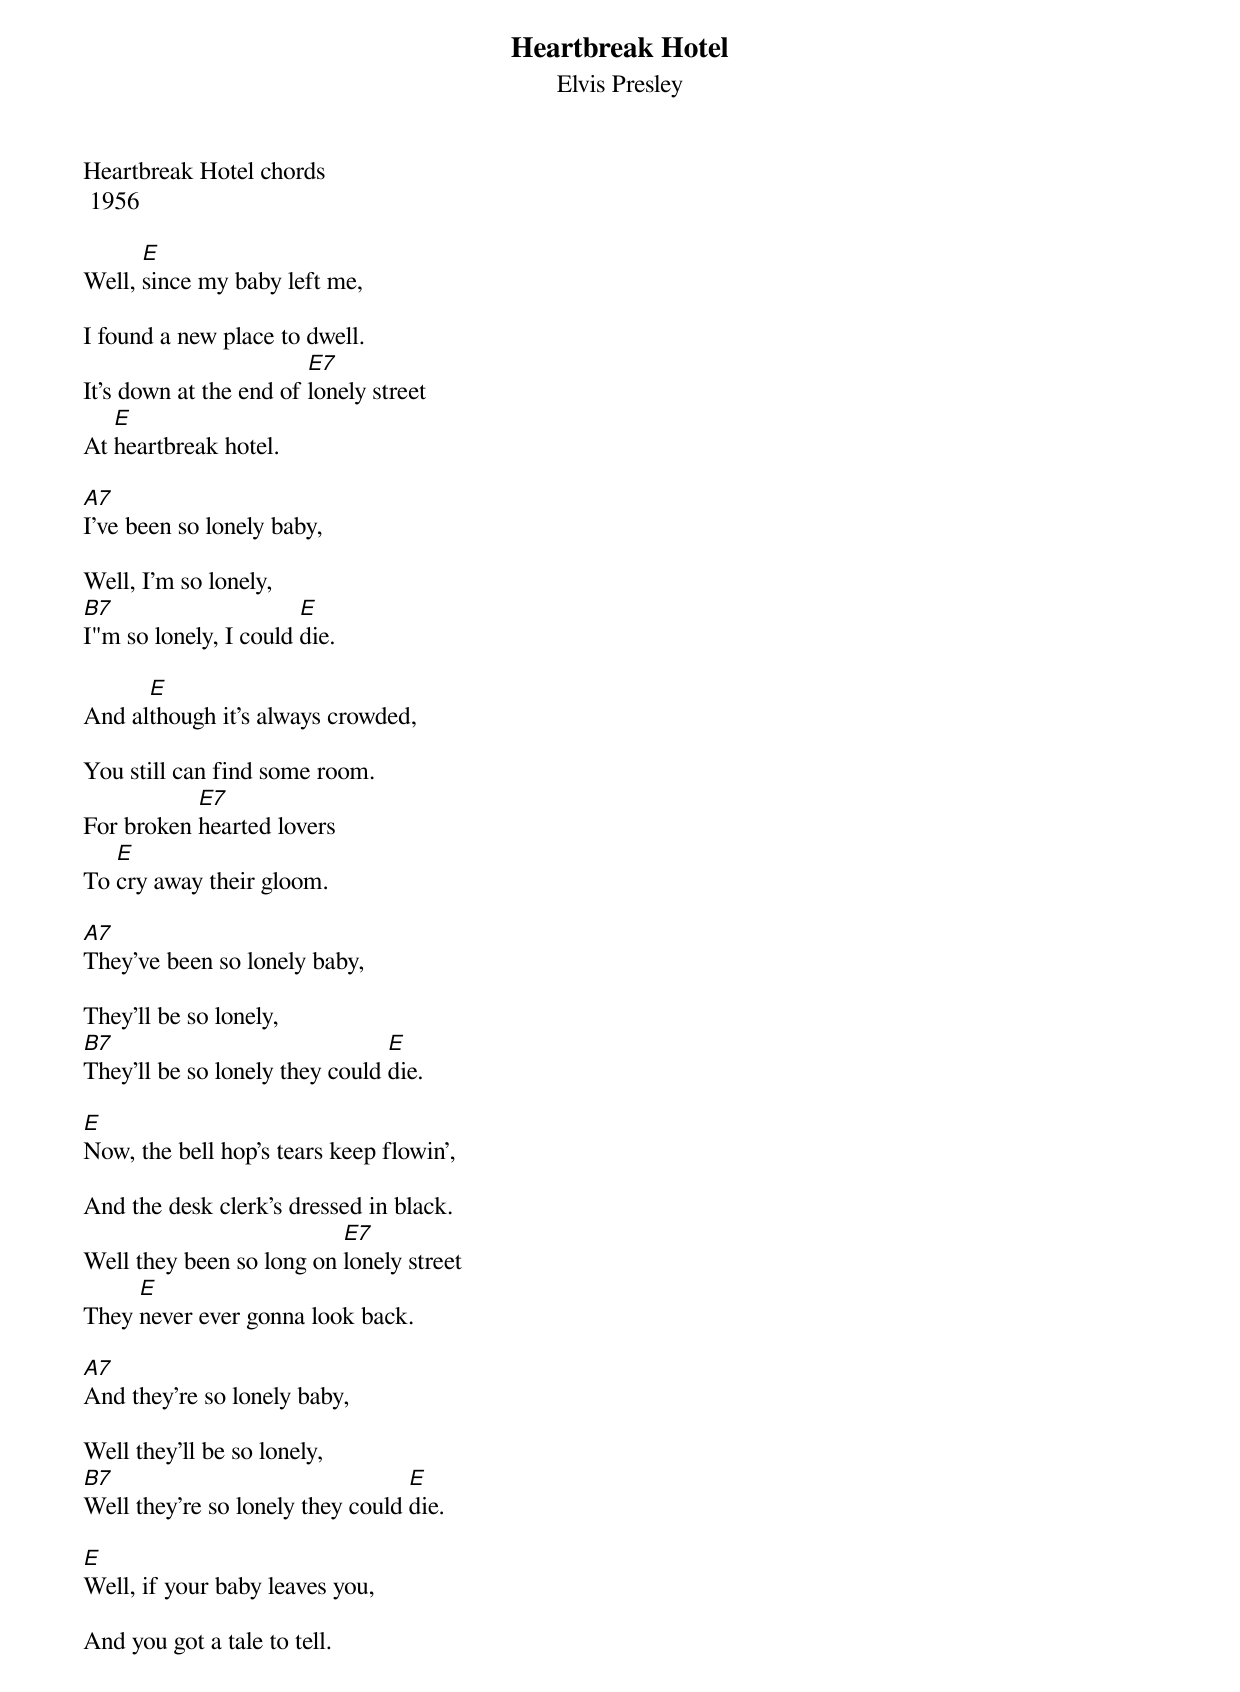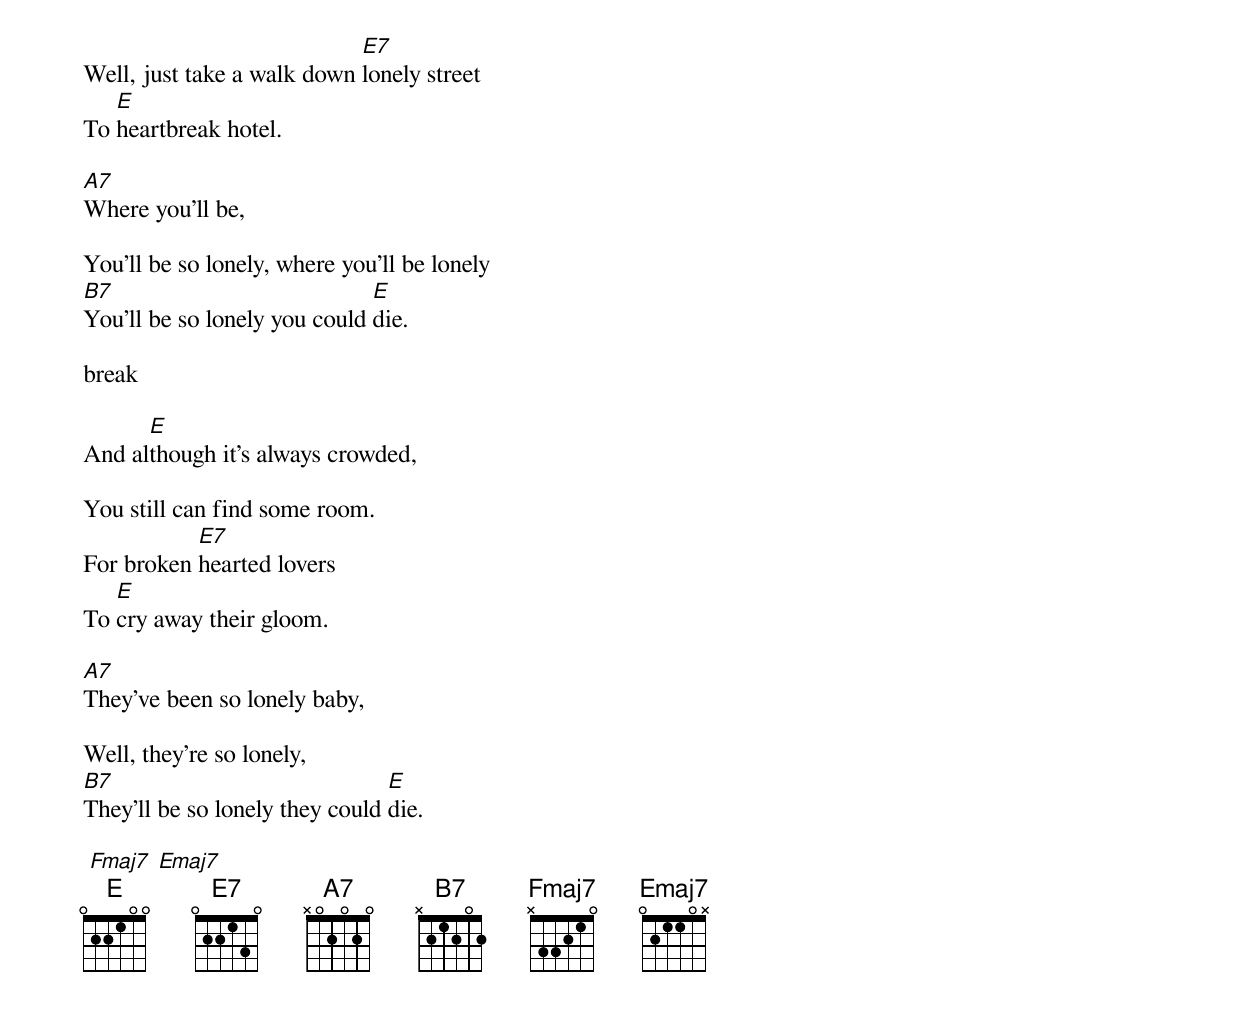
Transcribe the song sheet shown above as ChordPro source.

{title: Heartbreak Hotel}
{subtitle: Elvis Presley}

Heartbreak Hotel chords
 1956

Well, [E]since my baby left me,

I found a new place to dwell.
It’s down at the end of [E7]lonely street
At [E]heartbreak hotel.

[A7]I've been so lonely baby,

Well, I'm so lonely,
[B7]I"m so lonely, I could [E]die.

And al[E]though it's always crowded,

You still can find some room.
For broken [E7]hearted lovers
To [E]cry away their gloom.

[A7]They've been so lonely baby,

They'll be so lonely,
[B7]They'll be so lonely they could [E]die.

[E]Now, the bell hop's tears keep flowin',

And the desk clerk's dressed in black.
Well they been so long on [E7]lonely street
They [E]never ever gonna look back.

[A7]And they're so lonely baby,

Well they'll be so lonely,
[B7]Well they're so lonely they could [E]die.

[E]Well, if your baby leaves you,

And you got a tale to tell.
Well, just take a walk down [E7]lonely street
To [E]heartbreak hotel.

[A7]Where you'll be,

You'll be so lonely, where you'll be lonely
[B7]You'll be so lonely you could [E]die.

break

And al[E]though it's always crowded,

You still can find some room.
For broken [E7]hearted lovers
To [E]cry away their gloom.

[A7]They've been so lonely baby,

Well, they're so lonely,
[B7]They'll be so lonely they could [E]die.

 [Fmaj7] [Emaj7]
